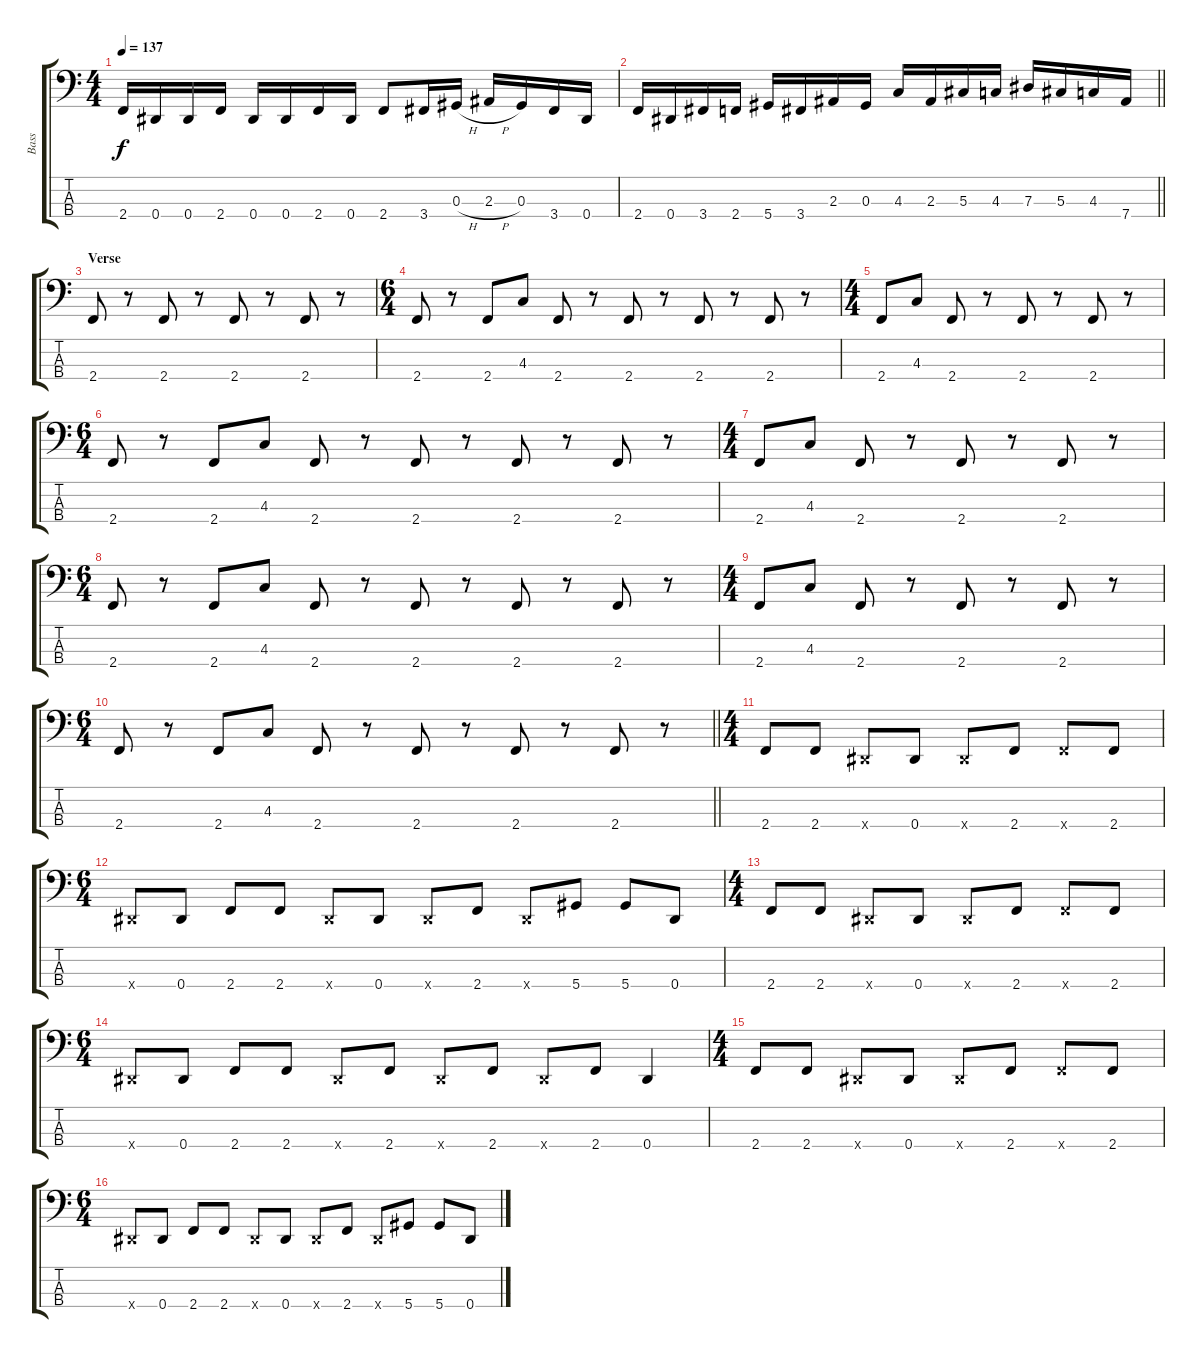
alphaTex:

\track ("Bass" "Bass") {instrument electricbassfinger}
\staff {score tabs}
\tuning (Gb2 Db2 Ab1 Eb1) {hide}
\ts (4 4)
\tempo 137
\clef f4
\ks c
2.4.16{dy f} 0.4.16 0.4.16 2.4.16 0.4.16 0.4.16 2.4.16 0.4.16 2.4.8 3.4.16 0.3{h}.16 2.3{h}.16 0.3.16 3.4.16 0.4.16 |
\barLineRight lightlight
2.4.16 0.4.16 3.4.16 2.4.16 5.4.16 3.4.16 2.3.16 0.3.16 4.3.16 2.3.16 5.3.16 4.3.16 7.3.16 5.3.16 4.3.16 7.4.16 |
\section ("" "Verse")
2.4.8 r.8 2.4.8 r.8 2.4.8 r.8 2.4.8 r.8 |
\ts (6 4)
2.4.8 r.8 2.4.8 4.3.8 2.4.8 r.8 2.4.8 r.8 2.4.8 r.8 2.4.8 r.8 |
\ts (4 4)
2.4.8 4.3.8 2.4.8 r.8 2.4.8 r.8 2.4.8 r.8 |
\ts (6 4)
2.4.8 r.8 2.4.8 4.3.8 2.4.8 r.8 2.4.8 r.8 2.4.8 r.8 2.4.8 r.8 |
\ts (4 4)
2.4.8 4.3.8 2.4.8 r.8 2.4.8 r.8 2.4.8 r.8 |
\ts (6 4)
2.4.8 r.8 2.4.8 4.3.8 2.4.8 r.8 2.4.8 r.8 2.4.8 r.8 2.4.8 r.8 |
\ts (4 4)
2.4.8 4.3.8 2.4.8 r.8 2.4.8 r.8 2.4.8 r.8 |
\ts (6 4)
\barLineRight lightlight
2.4.8 r.8 2.4.8 4.3.8 2.4.8 r.8 2.4.8 r.8 2.4.8 r.8 2.4.8 r.8 |
\ts (4 4)
\section ("" "")
2.4.8 2.4.8 0.4{x}.8 0.4.8 0.4{x}.8 2.4.8 2.4{x}.8 2.4.8 |
\ts (6 4)
0.4{x}.8 0.4.8 2.4.8 2.4.8 0.4{x}.8 0.4.8 0.4{x}.8 2.4.8 0.4{x}.8 5.4.8 5.4.8 0.4.8 |
\ts (4 4)
2.4.8 2.4.8 0.4{x}.8 0.4.8 0.4{x}.8 2.4.8 2.4{x}.8 2.4.8 |
\ts (6 4)
0.4{x}.8 0.4.8 2.4.8 2.4.8 0.4{x}.8 2.4.8 0.4{x}.8 2.4.8 0.4{x}.8 2.4.8 0.4.4 |
\ts (4 4)
2.4.8 2.4.8 0.4{x}.8 0.4.8 0.4{x}.8 2.4.8 2.4{x}.8 2.4.8 |
\ts (6 4)
0.4{x}.8 0.4.8 2.4.8 2.4.8 0.4{x}.8 0.4.8 0.4{x}.8 2.4.8 0.4{x}.8 5.4.8 5.4.8 0.4.8
